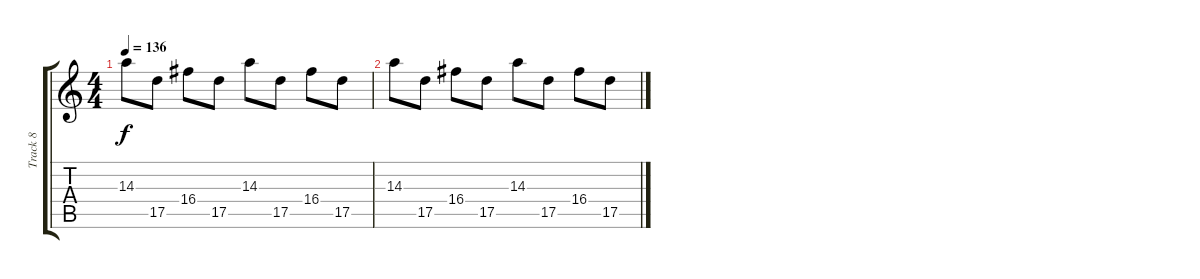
\track ("Track 8" "Track 8") {instrument acousticguitarsteel}
\staff {score tabs}
\tuning (E4 B3 G3 D3 A2 E2) {hide}
\ts (4 4)
\tempo 136
\clef g2
\ks c
14.3.8{dy f} 17.5.8 16.4.8 17.5.8 14.3.8 17.5.8 16.4.8 17.5.8 |
14.3.8 17.5.8 16.4.8 17.5.8 14.3.8 17.5.8 16.4.8 17.5.8
